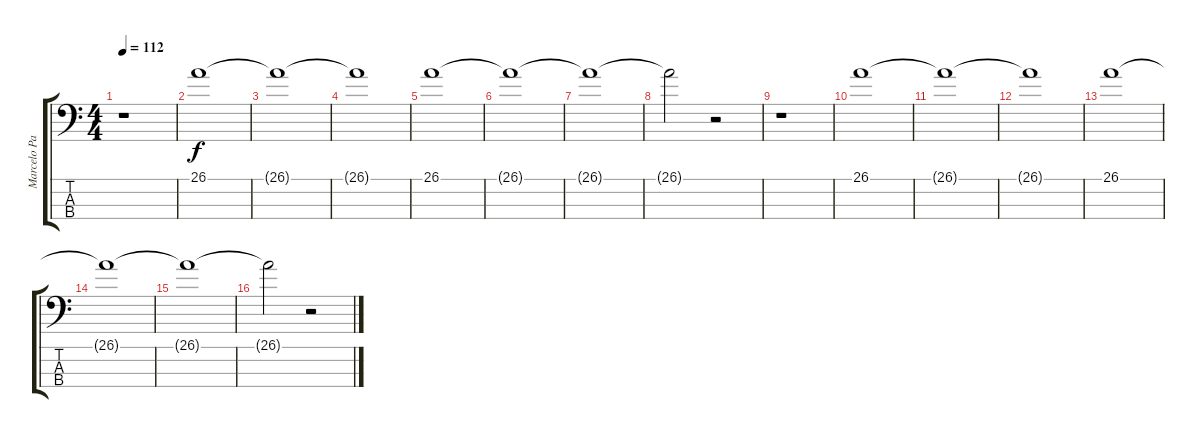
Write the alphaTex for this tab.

\track ("Marcelo Palacios" "Marcelo Pa") {instrument lead8bassandlead}
\staff {score tabs}
\tuning (G2 D2 A1 D1) {hide}
\ts (4 4)
\tempo 112
\clef f4
\ks c
r.1{dy f} |
26.1.1{instrument fx6goblins} |
26.1{t}.1 |
26.1{t}.1 |
26.1.1 |
26.1{t}.1 |
26.1{t}.1 |
26.1{t}.2 r.2 |
r.1 |
26.1.1 |
26.1{t}.1 |
26.1{t}.1 |
26.1.1 |
26.1{t}.1 |
26.1{t}.1 |
26.1{t}.2 r.2{instrument lead8bassandlead}
